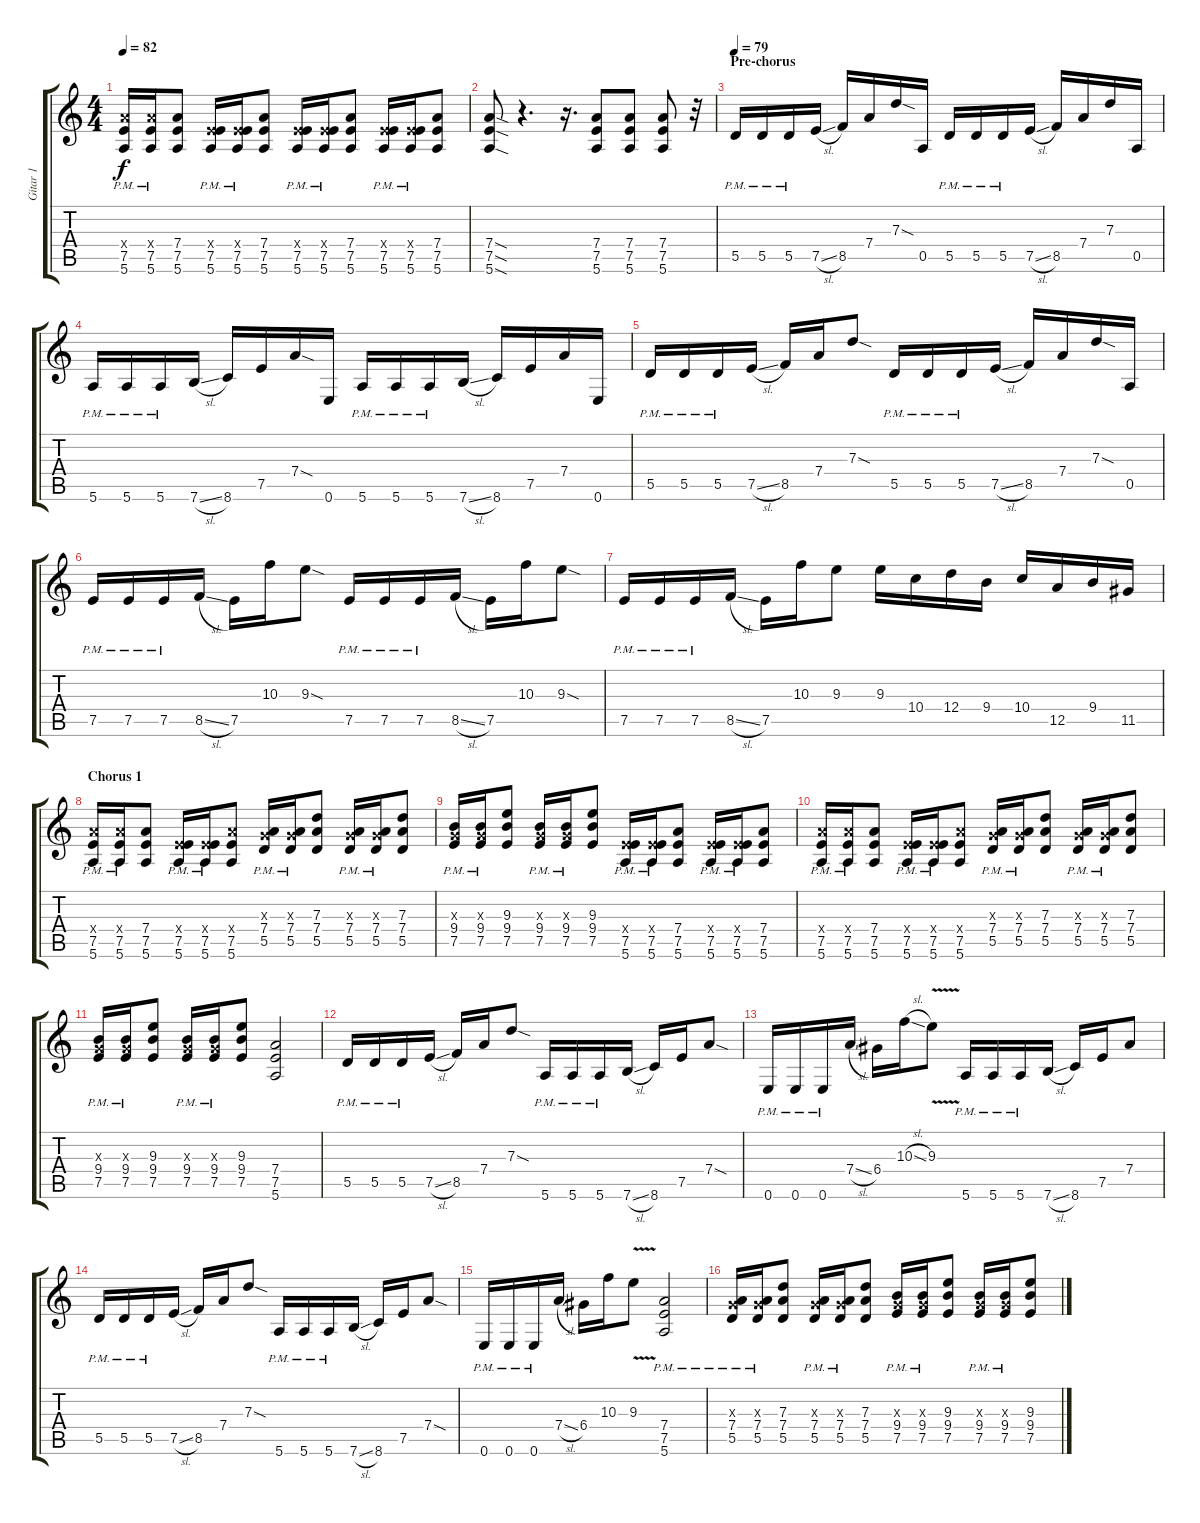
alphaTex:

\track ("Gitar 1" "Gitar 1") {instrument distortionguitar}
\staff {score tabs}
\tuning (E4 B3 G3 D3 A2 E2) {hide}
\ts (4 4)
\tempo 82
\clef g2
\ks c
(7.4{x} 7.5{pm} 5.6{pm}).16{dy f} (7.4{x} 7.5{pm} 5.6{pm}).16 (7.4 7.5 5.6).8 (2.4{x} 7.5{pm} 5.6{pm}).16 (2.4{x} 7.5{pm} 5.6{pm}).16 (7.4 7.5 5.6).8 (2.4{x} 7.5{pm} 5.6{pm}).16 (2.4{x} 7.5{pm} 5.6{pm}).16 (7.4 7.5 5.6).8 (2.4{x} 7.5{pm} 5.6{pm}).16 (2.4{x} 7.5{pm} 5.6{pm}).16 (7.4 7.5 5.6).8 |
(7.4{sod} 7.5{sod} 5.6{sod}).8 r.4{d} r.16{d} (7.4 7.5 5.6).8 (7.4 7.5 5.6).8 (7.4 7.5 5.6).8 r.32 |
\section ("" "Pre-chorus ")
\tempo 79
5.5{pm}.16 5.5{pm}.16 5.5{pm}.16 7.5{sl}.16 8.5.16 7.4.16 7.3{sod}.16 0.5.16 5.5{pm}.16 5.5{pm}.16 5.5{pm}.16 7.5{sl}.16 8.5.16 7.4.16 7.3.16 0.5.16 |
5.6{pm}.16 5.6{pm}.16 5.6{pm}.16 7.6{sl}.16 8.6.16 7.5.16 7.4{sod}.16 0.6.16 5.6{pm}.16 5.6{pm}.16 5.6{pm}.16 7.6{sl}.16 8.6.16 7.5.16 7.4.16 0.6.16 |
5.5{pm}.16 5.5{pm}.16 5.5{pm}.16 7.5{sl}.16 8.5.16 7.4.16 7.3{sod}.8 5.5{pm}.16 5.5{pm}.16 5.5{pm}.16 7.5{sl}.16 8.5.16 7.4.16 7.3{sod}.16 0.5.16 |
7.5{pm}.16 7.5{pm}.16 7.5{pm}.16 8.5{sl}.16 7.5.16 10.3.16 9.3{sod}.8 7.5{pm}.16 7.5{pm}.16 7.5{pm}.16 8.5{sl}.16 7.5.16 10.3.16 9.3{sod}.8 |
7.5{pm}.16 7.5{pm}.16 7.5{pm}.16 8.5{sl}.16 7.5.16 10.3.16 9.3.8 9.3.16 10.4.16 12.4.16 9.4.16 10.4.16 12.5.16 9.4.16 11.5.16 |
\section ("" "Chorus 1")
(7.4{x} 7.5{pm} 5.6{pm}).16 (7.4{x} 7.5{pm} 5.6{pm}).16 (7.4 7.5 5.6).8 (2.4{x} 7.5{pm} 5.6{pm}).16 (2.4{x} 7.5{pm} 5.6{pm}).16 (7.4{x} 7.5 5.6).8 (0.3{x} 7.4{pm} 5.5{pm}).16 (0.3{x} 7.4{pm} 5.5{pm}).16 (7.3 7.4 5.5).8 (0.3{x} 7.4{pm} 5.5{pm}).16 (0.3{x} 7.4{pm} 5.5{pm}).16 (7.3 7.4 5.5).8 |
(0.3{x} 9.4{pm} 7.5{pm}).16 (0.3{x} 9.4{pm} 7.5{pm}).16 (9.3 9.4 7.5).8 (0.3{x} 9.4{pm} 7.5{pm}).16 (0.3{x} 9.4{pm} 7.5{pm}).16 (9.3 9.4 7.5).8 (2.4{x} 7.5{pm} 5.6{pm}).16 (2.4{x} 7.5{pm} 5.6{pm}).16 (7.4 7.5 5.6).8 (2.4{x} 7.5{pm} 5.6{pm}).16 (2.4{x} 7.5{pm} 5.6{pm}).16 (7.4 7.5 5.6).8 |
(7.4{x} 7.5{pm} 5.6{pm}).16 (7.4{x} 7.5{pm} 5.6{pm}).16 (7.4 7.5 5.6).8 (2.4{x} 7.5{pm} 5.6{pm}).16 (2.4{x} 7.5{pm} 5.6{pm}).16 (7.4{x} 7.5 5.6).8 (0.3{x} 7.4{pm} 5.5{pm}).16 (0.3{x} 7.4{pm} 5.5{pm}).16 (7.3 7.4 5.5).8 (0.3{x} 7.4{pm} 5.5{pm}).16 (0.3{x} 7.4{pm} 5.5{pm}).16 (7.3 7.4 5.5).8 |
(0.3{x} 9.4{pm} 7.5{pm}).16 (0.3{x} 9.4{pm} 7.5{pm}).16 (9.3 9.4 7.5).8 (0.3{x} 9.4{pm} 7.5{pm}).16 (0.3{x} 9.4{pm} 7.5{pm}).16 (9.3 9.4 7.5).8 (7.4 7.5 5.6).2 |
\section ("" "")
5.5{pm}.16 5.5{pm}.16 5.5{pm}.16 7.5{sl}.16 8.5.16 7.4.16 7.3{sod}.8 5.6{pm}.16 5.6{pm}.16 5.6{pm}.16 7.6{sl}.16 8.6.16 7.5.16 7.4{sod}.8 |
0.6{pm}.16 0.6{pm}.16 0.6{pm}.16 7.4{sl}.16 6.4.16 10.3{sl}.16 9.3{v}.8 5.6{pm}.16 5.6{pm}.16 5.6{pm}.16 7.6{sl}.16 8.6.16 7.5.16 7.4.8 |
5.5{pm}.16 5.5{pm}.16 5.5{pm}.16 7.5{sl}.16 8.5.16 7.4.16 7.3{sod}.8 5.6{pm}.16 5.6{pm}.16 5.6{pm}.16 7.6{sl}.16 8.6.16 7.5.16 7.4{sod}.8 |
0.6{pm}.16 0.6{pm}.16 0.6{pm}.16 7.4{sl}.16 6.4.16 10.3.16 9.3{v}.8 (7.4 7.5 5.6{pm}).2 |
\section ("" "")
(0.3{x} 7.4{pm} 5.5{pm}).16 (0.3{x} 7.4{pm} 5.5{pm}).16 (7.3 7.4 5.5).8 (0.3{x} 7.4{pm} 5.5{pm}).16 (0.3{x} 7.4{pm} 5.5{pm}).16 (7.3 7.4 5.5).8 (0.3{x} 9.4{pm} 7.5{pm}).16 (0.3{x} 9.4{pm} 7.5{pm}).16 (9.3 9.4 7.5).8 (0.3{x} 9.4{pm} 7.5{pm}).16 (0.3{x} 9.4{pm} 7.5{pm}).16 (9.3 9.4 7.5).8
